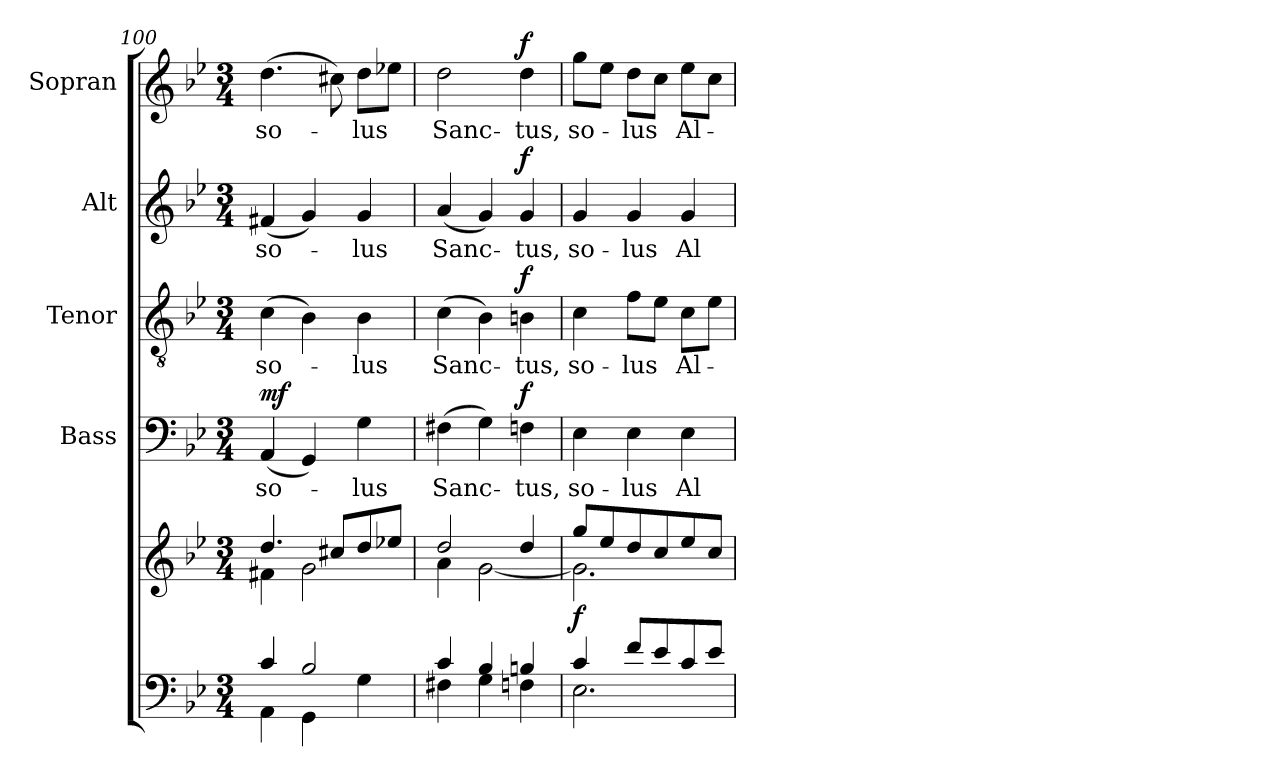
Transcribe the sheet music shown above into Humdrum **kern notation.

**kern	**kern	**dynam	**kern	**text	**dynam	**kern	**text	**dynam	**kern	**text	**dynam	**kern	**text	**dynam
*part5	*part5	*part5	*part4	*part4	*part4	*part3	*part3	*part3	*part2	*part2	*part2	*part1	*part1	*part1
*staff6	*staff5	*staff5/6	*staff4	*staff4	*staff4	*staff3	*staff3	*staff3	*staff2	*staff2	*staff2	*staff1	*staff1	*staff1
*	*	*	*I"Bass	*	*	*I"Tenor	*	*	*I"Alt	*	*	*I"Sopran	*	*
*	*	*	*I'B.	*	*	*I'T.	*	*	*I'A.	*	*	*I'S.	*	*
*clefF4	*clefG2	*	*clefF4	*	*	*clefGv2	*	*	*clefG2	*	*	*clefG2	*	*
*k[b-e-]	*k[b-e-]	*	*k[b-e-]	*	*	*k[b-e-]	*	*	*k[b-e-]	*	*	*k[b-e-]	*	*
*B-:	*B-:	*	*B-:	*	*	*B-:	*	*	*B-:	*	*	*B-:	*	*
*M3/4	*M3/4	*	*M3/4	*	*	*M3/4	*	*	*M3/4	*	*	*M3/4	*	*
=100	=100	=100	=100	=100	=100	=100	=100	=100	=100	=100	=100	=100	=100	=100
*^	*^	*	*	*	*	*	*	*	*	*	*	*	*	*
!	!	!	!	!	!	!LO:LY:b	!LO:DY:a	!	!LO:LY:b	!	!	!LO:LY:b	!	!	!LO:LY:b	!
4c/	4AA\	4.dd/	4f#X\	.	(<4AA/	so-	mf	(>4c\	so-	.	(<4f#X/	so-	.	(>4.dd\	so-	.
2B-/	4GG\	.	2g\	.	4GG/)	.	.	4B-\)	.	.	4g/)	.	.	.	.	.
.	.	8cc#X/L	.	.	.	.	.	.	.	.	.	.	.	8cc#X\)	.	.
!	!	!	!	!	!	!LO:LY:b	!	!	!LO:LY:b	!	!	!LO:LY:b	!	!	!LO:LY:b	!
.	4G\	8dd/	.	.	4G\	-lus	.	4B-\	-lus	.	4g/	-lus	.	8dd\L	-lus	.
.	.	8ee-X/J	.	.	.	.	.	.	.	.	.	.	.	8ee-X\J	.	.
=101	=101	=101	=101	=101	=101	=101	=101	=101	=101	=101	=101	=101	=101	=101	=101	=101
!	!	!	!	!	!	!LO:LY:b	!	!	!LO:LY:b	!	!	!LO:LY:b	!	!	!LO:LY:b	!
4c/	4F#X\	2dd/	4a\	.	(>4F#X\	Sanc-	.	(>4c\	Sanc-	.	(<4a/	Sanc-	.	2dd\	Sanc-	.
4B-/	4G\	.	[<2g\	.	4G\)	.	.	4B-\)	.	.	4g/)	.	.	.	.	.
!	!	!	!	!	!	!LO:LY:b	!LO:DY:a	!	!LO:LY:b	!LO:DY:a	!	!LO:LY:b	!LO:DY:a	!	!LO:LY:b	!LO:DY:a
4Bn/	4Fn\	4dd/	.	.	4Fn\	-tus,	f	4Bn\	-tus,	f	4g/	-tus,	f	4dd\	-tus,	f
=102	=102	=102	=102	=102	=102	=102	=102	=102	=102	=102	=102	=102	=102	=102	=102	=102
!	!	!	!	!LO:DY:b	!	!LO:LY:b	!	!	!LO:LY:b	!	!	!LO:LY:b	!	!	!LO:LY:b	!
4c/	2.E-\	8gg/L	2.g\]	f	4E-\	so-	.	4c\	so-	.	4g/	so-	.	8gg\L	so-	.
.	.	8ee-/	.	.	.	.	.	.	.	.	.	.	.	8ee-\J	.	.
!	!	!	!	!	!	!LO:LY:b	!	!	!LO:LY:b	!	!	!LO:LY:b	!	!	!LO:LY:b	!
8f/L	.	8dd/	.	.	4E-\	-lus	.	8f\L	-lus	.	4g/	-lus	.	8dd\L	-lus	.
8e-/	.	8cc/	.	.	.	.	.	8e-\J	.	.	.	.	.	8cc\J	.	.
!	!	!	!	!	!	!LO:LY:b	!	!	!LO:LY:b	!	!	!LO:LY:b	!	!	!LO:LY:b	!
8c/	.	8ee-/	.	.	4E-\	Al-	.	8c\L	Al-	.	4g/	Al-	.	8ee-\L	Al-	.
8e-/J	.	8cc/J	.	.	.	.	.	8e-\J	.	.	.	.	.	8cc\J	.	.
*v	*v	*	*	*	*	*	*	*	*	*	*	*	*	*	*	*
*	*v	*v	*	*	*	*	*	*	*	*	*	*	*	*	*
=	=	=	=	=	=	=	=	=	=	=	=	=	=	=
*-	*-	*-	*-	*-	*-	*-	*-	*-	*-	*-	*-	*-	*-	*-
